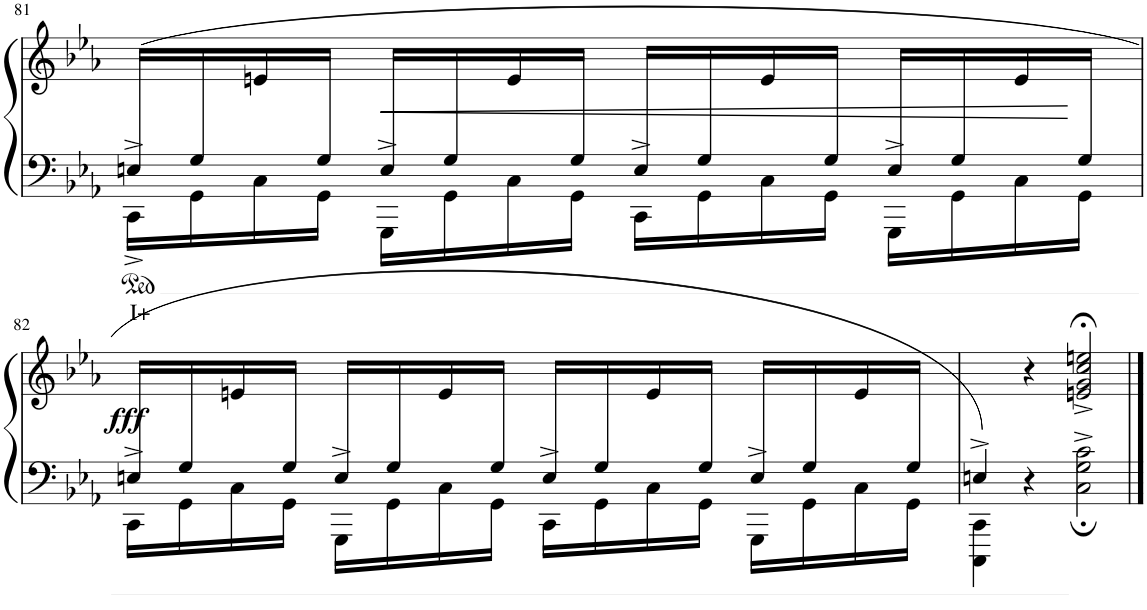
**kern	**text	**kern	**dynam
*part1	*part1	*part1	*part1
*staff2	*staff2	*staff1	*staff1/2
*I"Piano	*	*	*
*I'Pno	*	*	*
!!LO:PB:g=z
*clefF4	*	*clefG2	*
*k[b-e-a-]	*	*k[b-e-a-]	*
*M4/4	*	*M4/4	*
*met(c|)	*	*met(c|)	*
=81	=81	=81	=81
*^	*	*	*
!	!	!LO:LY:b	!	!
16En^/LL	16CC^\LL	I+	8ryy	.
16G/	16GG\	.	.	.
16ryy	16C\	.	16en/	.
16G/JJ	16GG\JJ	.	8.ryy	.
!	!	!	!	!LO:HP:b=2
16E/LL	16GGG^\LL	.	.	<
16G/	16GG\	.	.	.
16ryy	16C\	.	16e/	.
16G/JJ	16GG\JJ	.	8.ryy	.
16E/LL	16CC^\LL	.	.	.
16G/	16GG\	.	.	.
16ryy	16C\	.	16e/	.
16G/JJ	16GG\JJ	.	8.ryy	.
16E/LL	16GGG^\LL	.	.	.
16G/	16GG\	.	.	.
16ryy	16C\	.	16e/	.
16G/JJ	16GG\JJ	.	16ryy	[
!!LO:LB:g=z
=82	=82	=82	=82	=82
!	!	!	!	!LO:DY:b
16En/LL	16CC^\LL	.	8ryy	fff
16G/	16GG\	.	.	.
16ryy	16C\	.	16en/	.
16G/JJ	16GG\JJ	.	8.ryy	.
16E/LL	16GGG^\LL	.	.	.
16G/	16GG\	.	.	.
16ryy	16C\	.	16e/	.
16G/JJ	16GG\JJ	.	8.ryy	.
16E/LL	16CC^\LL	.	.	.
16G/	16GG\	.	.	.
16ryy	16C\	.	16e/	.
16G/JJ	16GG\JJ	.	8.ryy	.
16E/LL	16GGG^\LL	.	.	.
16G/	16GG\	.	.	.
16ryy	16C\	.	16e/	.
16G/JJ	16GG\JJ	.	16ryy	.
=83	=83	=83	=83	=83
4En/	4CCC\^ 4CC\^	.	4ryy	.
2.ryy	4r	.	4r	.
.	2C\;^ 2G\;^ 2c\;^	.	2en/;<^ 2g/;<^ 2cc/;<^ 2een/;<^	.
*v	*v	*	*	*
==	==	==	==
*-	*-	*-	*-
